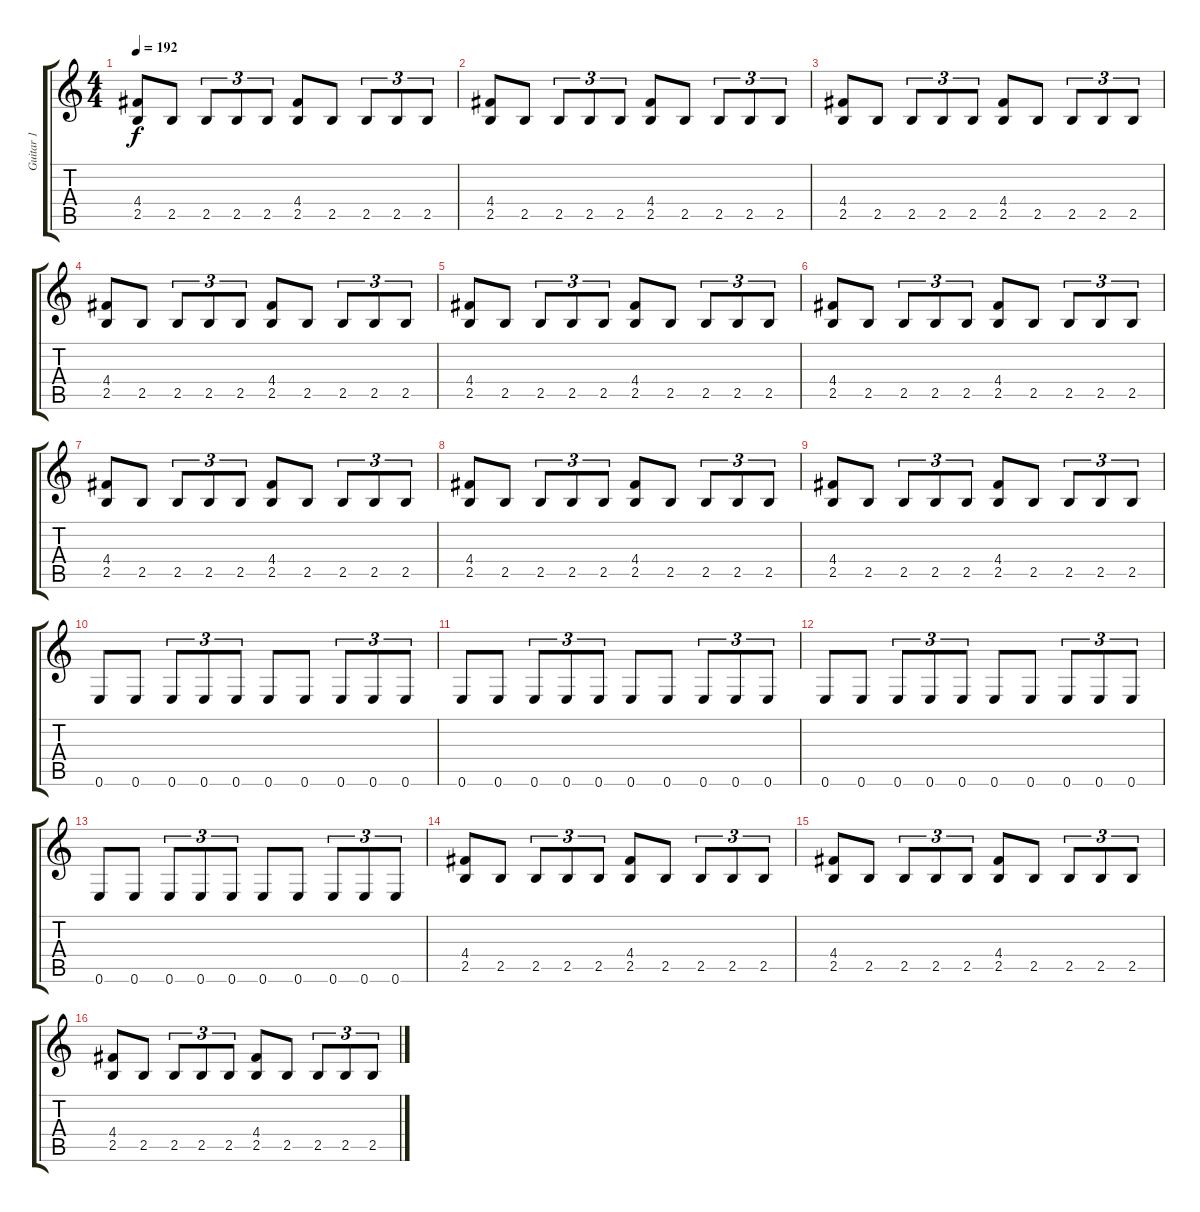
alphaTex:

\track ("Guitar 1" "Guitar 1") {instrument overdrivenguitar}
\staff {score tabs}
\tuning (E4 B3 G3 D3 A2 E2) {hide}
\ts (4 4)
\tempo 192
\clef g2
\ks c
(4.4 2.5).8{dy f} 2.5.8 2.5.8{tu (3 2)} 2.5.8{tu (3 2)} 2.5.8{tu (3 2)} (4.4 2.5).8 2.5.8 2.5.8{tu (3 2)} 2.5.8{tu (3 2)} 2.5.8{tu (3 2)} |
(4.4 2.5).8 2.5.8 2.5.8{tu (3 2)} 2.5.8{tu (3 2)} 2.5.8{tu (3 2)} (4.4 2.5).8 2.5.8 2.5.8{tu (3 2)} 2.5.8{tu (3 2)} 2.5.8{tu (3 2)} |
(4.4 2.5).8 2.5.8 2.5.8{tu (3 2)} 2.5.8{tu (3 2)} 2.5.8{tu (3 2)} (4.4 2.5).8 2.5.8 2.5.8{tu (3 2)} 2.5.8{tu (3 2)} 2.5.8{tu (3 2)} |
(4.4 2.5).8 2.5.8 2.5.8{tu (3 2)} 2.5.8{tu (3 2)} 2.5.8{tu (3 2)} (4.4 2.5).8 2.5.8 2.5.8{tu (3 2)} 2.5.8{tu (3 2)} 2.5.8{tu (3 2)} |
(4.4 2.5).8 2.5.8 2.5.8{tu (3 2)} 2.5.8{tu (3 2)} 2.5.8{tu (3 2)} (4.4 2.5).8 2.5.8 2.5.8{tu (3 2)} 2.5.8{tu (3 2)} 2.5.8{tu (3 2)} |
(4.4 2.5).8 2.5.8 2.5.8{tu (3 2)} 2.5.8{tu (3 2)} 2.5.8{tu (3 2)} (4.4 2.5).8 2.5.8 2.5.8{tu (3 2)} 2.5.8{tu (3 2)} 2.5.8{tu (3 2)} |
(4.4 2.5).8 2.5.8 2.5.8{tu (3 2)} 2.5.8{tu (3 2)} 2.5.8{tu (3 2)} (4.4 2.5).8 2.5.8 2.5.8{tu (3 2)} 2.5.8{tu (3 2)} 2.5.8{tu (3 2)} |
(4.4 2.5).8 2.5.8 2.5.8{tu (3 2)} 2.5.8{tu (3 2)} 2.5.8{tu (3 2)} (4.4 2.5).8 2.5.8 2.5.8{tu (3 2)} 2.5.8{tu (3 2)} 2.5.8{tu (3 2)} |
(4.4 2.5).8 2.5.8 2.5.8{tu (3 2)} 2.5.8{tu (3 2)} 2.5.8{tu (3 2)} (4.4 2.5).8 2.5.8 2.5.8{tu (3 2)} 2.5.8{tu (3 2)} 2.5.8{tu (3 2)} |
0.6.8 0.6.8 0.6.8{tu (3 2)} 0.6.8{tu (3 2)} 0.6.8{tu (3 2)} 0.6.8 0.6.8 0.6.8{tu (3 2)} 0.6.8{tu (3 2)} 0.6.8{tu (3 2)} |
0.6.8 0.6.8 0.6.8{tu (3 2)} 0.6.8{tu (3 2)} 0.6.8{tu (3 2)} 0.6.8 0.6.8 0.6.8{tu (3 2)} 0.6.8{tu (3 2)} 0.6.8{tu (3 2)} |
0.6.8 0.6.8 0.6.8{tu (3 2)} 0.6.8{tu (3 2)} 0.6.8{tu (3 2)} 0.6.8 0.6.8 0.6.8{tu (3 2)} 0.6.8{tu (3 2)} 0.6.8{tu (3 2)} |
0.6.8 0.6.8 0.6.8{tu (3 2)} 0.6.8{tu (3 2)} 0.6.8{tu (3 2)} 0.6.8 0.6.8 0.6.8{tu (3 2)} 0.6.8{tu (3 2)} 0.6.8{tu (3 2)} |
(4.4 2.5).8 2.5.8 2.5.8{tu (3 2)} 2.5.8{tu (3 2)} 2.5.8{tu (3 2)} (4.4 2.5).8 2.5.8 2.5.8{tu (3 2)} 2.5.8{tu (3 2)} 2.5.8{tu (3 2)} |
(4.4 2.5).8 2.5.8 2.5.8{tu (3 2)} 2.5.8{tu (3 2)} 2.5.8{tu (3 2)} (4.4 2.5).8 2.5.8 2.5.8{tu (3 2)} 2.5.8{tu (3 2)} 2.5.8{tu (3 2)} |
(4.4 2.5).8 2.5.8 2.5.8{tu (3 2)} 2.5.8{tu (3 2)} 2.5.8{tu (3 2)} (4.4 2.5).8 2.5.8 2.5.8{tu (3 2)} 2.5.8{tu (3 2)} 2.5.8{tu (3 2)}
